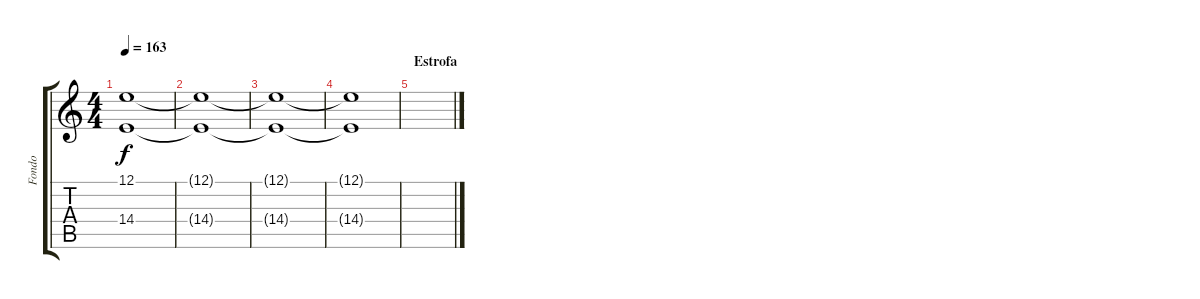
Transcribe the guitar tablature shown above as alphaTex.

\track ("Fondo" "Fondo") {instrument stringensemble1}
\staff {score tabs}
\tuning (E4 B3 G3 D3 A2 E2) {hide}
\ts (4 4)
\tempo 163
\clef g2
\ks c
(12.1 14.4).1{dy f} |
(12.1{t} 14.4{t}).1 |
(12.1{t} 14.4{t}).1 |
(12.1{t} 14.4{t}).1 |
\section ("" "Estrofa")
